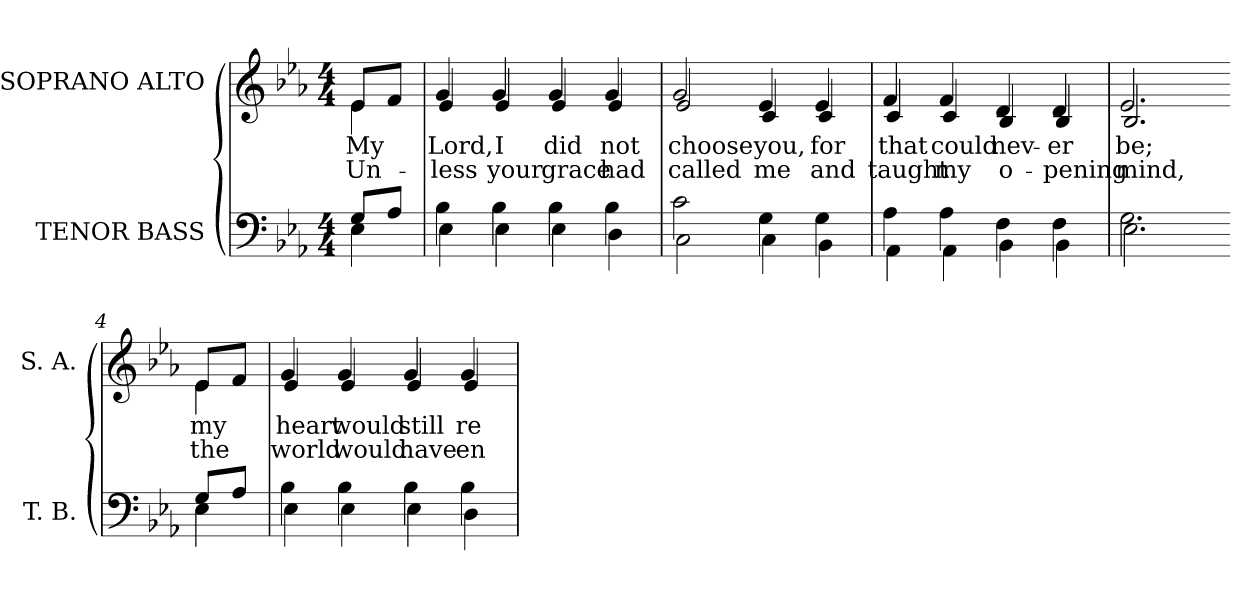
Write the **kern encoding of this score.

**kern	**kern	**text	**text
*part2	*part1	*part1	*part1
*staff2	*staff1	*staff1	*staff1
*I"TENOR BASS	*I"SOPRANO ALTO	*	*
*I'T. B.	*I'S. A.	*	*
!!LO:PB:g=z
*clefF4	*clefG2	*	*
*k[b-e-a-]	*k[b-e-a-]	*	*
*E-:	*E-:	*	*
*M4/4	*M4/4	*	*
=	=	=	=
*^	*	*	*
!	!	!LO:TX:b:cj:t=1	!	!
!	!	!LO:TX:b:cj:t=2	!	!
!	!	!	!LO:LY:b:color=#000000	!LO:LY:b:color=#000000
*	*	*^	*	*
8Gi/L	4E-i\	8e-i/L	4e-i\	My	Un-
8A-i/J	.	8fi/J	.	.	.
=	=	=	=	=	=
!	!	!	!	!LO:LY:b:color=#000000	!LO:LY:b:color=#000000
4B-i\	4E-i\	4gi/	4e-i/	Lord,	-less
!	!	!	!	!LO:LY:b:color=#000000	!LO:LY:b:color=#000000
4B-i\	4E-i\	4gi/	4e-i/	I	your
!	!	!	!	!LO:LY:b:color=#000000	!LO:LY:b:color=#000000
4B-i\	4E-i\	4gi/	4e-i/	did	grace
!	!	!	!	!LO:LY:b:color=#000000	!LO:LY:b:color=#000000
4B-i\	4Di\	4gi/	4e-i/	not	had
=1	=1	=1	=1	=1	=1
!	!	!	!	!LO:LY:b:color=#000000	!LO:LY:b:color=#000000
2ci\	2Ci\	2gi/	2e-i/	choose	called
!	!	!	!	!LO:LY:b:color=#000000	!LO:LY:b:color=#000000
4Gi\	4Ci\	4e-i/	4ci/	you,	me
!	!	!	!	!LO:LY:b:color=#000000	!LO:LY:b:color=#000000
4Gi\	4BB-i\	4e-i/	4ci/	for	and
=2	=2	=2	=2	=2	=2
!	!	!	!	!LO:LY:b:color=#000000	!LO:LY:b:color=#000000
4A-i\	4AA-i\	4fi/	4ci/	that	taught
!	!	!	!	!LO:LY:b:color=#000000	!LO:LY:b:color=#000000
4A-i\	4AA-i\	4fi/	4ci/	could	my
!	!	!	!	!LO:LY:b:color=#000000	!LO:LY:b:color=#000000
4Fi\	4BB-i\	4di/	4B-i/	nev-	o-
!	!	!	!	!LO:LY:b:color=#000000	!LO:LY:b:color=#000000
4Fi\	4BB-i\	4di/	4B-i/	-er	-pening
=3	=3	=3	=3	=3	=3
!	!	!	!	!LO:LY:b:color=#000000	!LO:LY:b:color=#000000
2.Gi\	2.E-i\	2.e-i/	2.B-i/	be;	mind,
!!LO:LB:g=z	!!
=4-	=4-	=4-	=4-	=4-	=4-
!	!	!	!	!LO:LY:b:color=#000000	!LO:LY:b:color=#000000
8Gi/L	4E-i\	8e-i/L	4e-i\	my	the
8A-i/J	.	8fi/J	.	.	.
=5	=5	=5	=5	=5	=5
!	!	!	!	!LO:LY:b:color=#000000	!LO:LY:b:color=#000000
4B-i\	4E-i\	4gi/	4e-i/	heart	world
!	!	!	!	!LO:LY:b:color=#000000	!LO:LY:b:color=#000000
4B-i\	4E-i\	4gi/	4e-i/	would	would
!	!	!	!	!LO:LY:b:color=#000000	!LO:LY:b:color=#000000
4B-i\	4E-i\	4gi/	4e-i/	still	have
!	!	!	!	!LO:LY:b:color=#000000	!LO:LY:b:color=#000000
4B-i\	4Di\	4gi/	4e-i/	re-	en-
*v	*v	*	*	*	*
*	*v	*v	*	*
=	=	=	=
*-	*-	*-	*-
